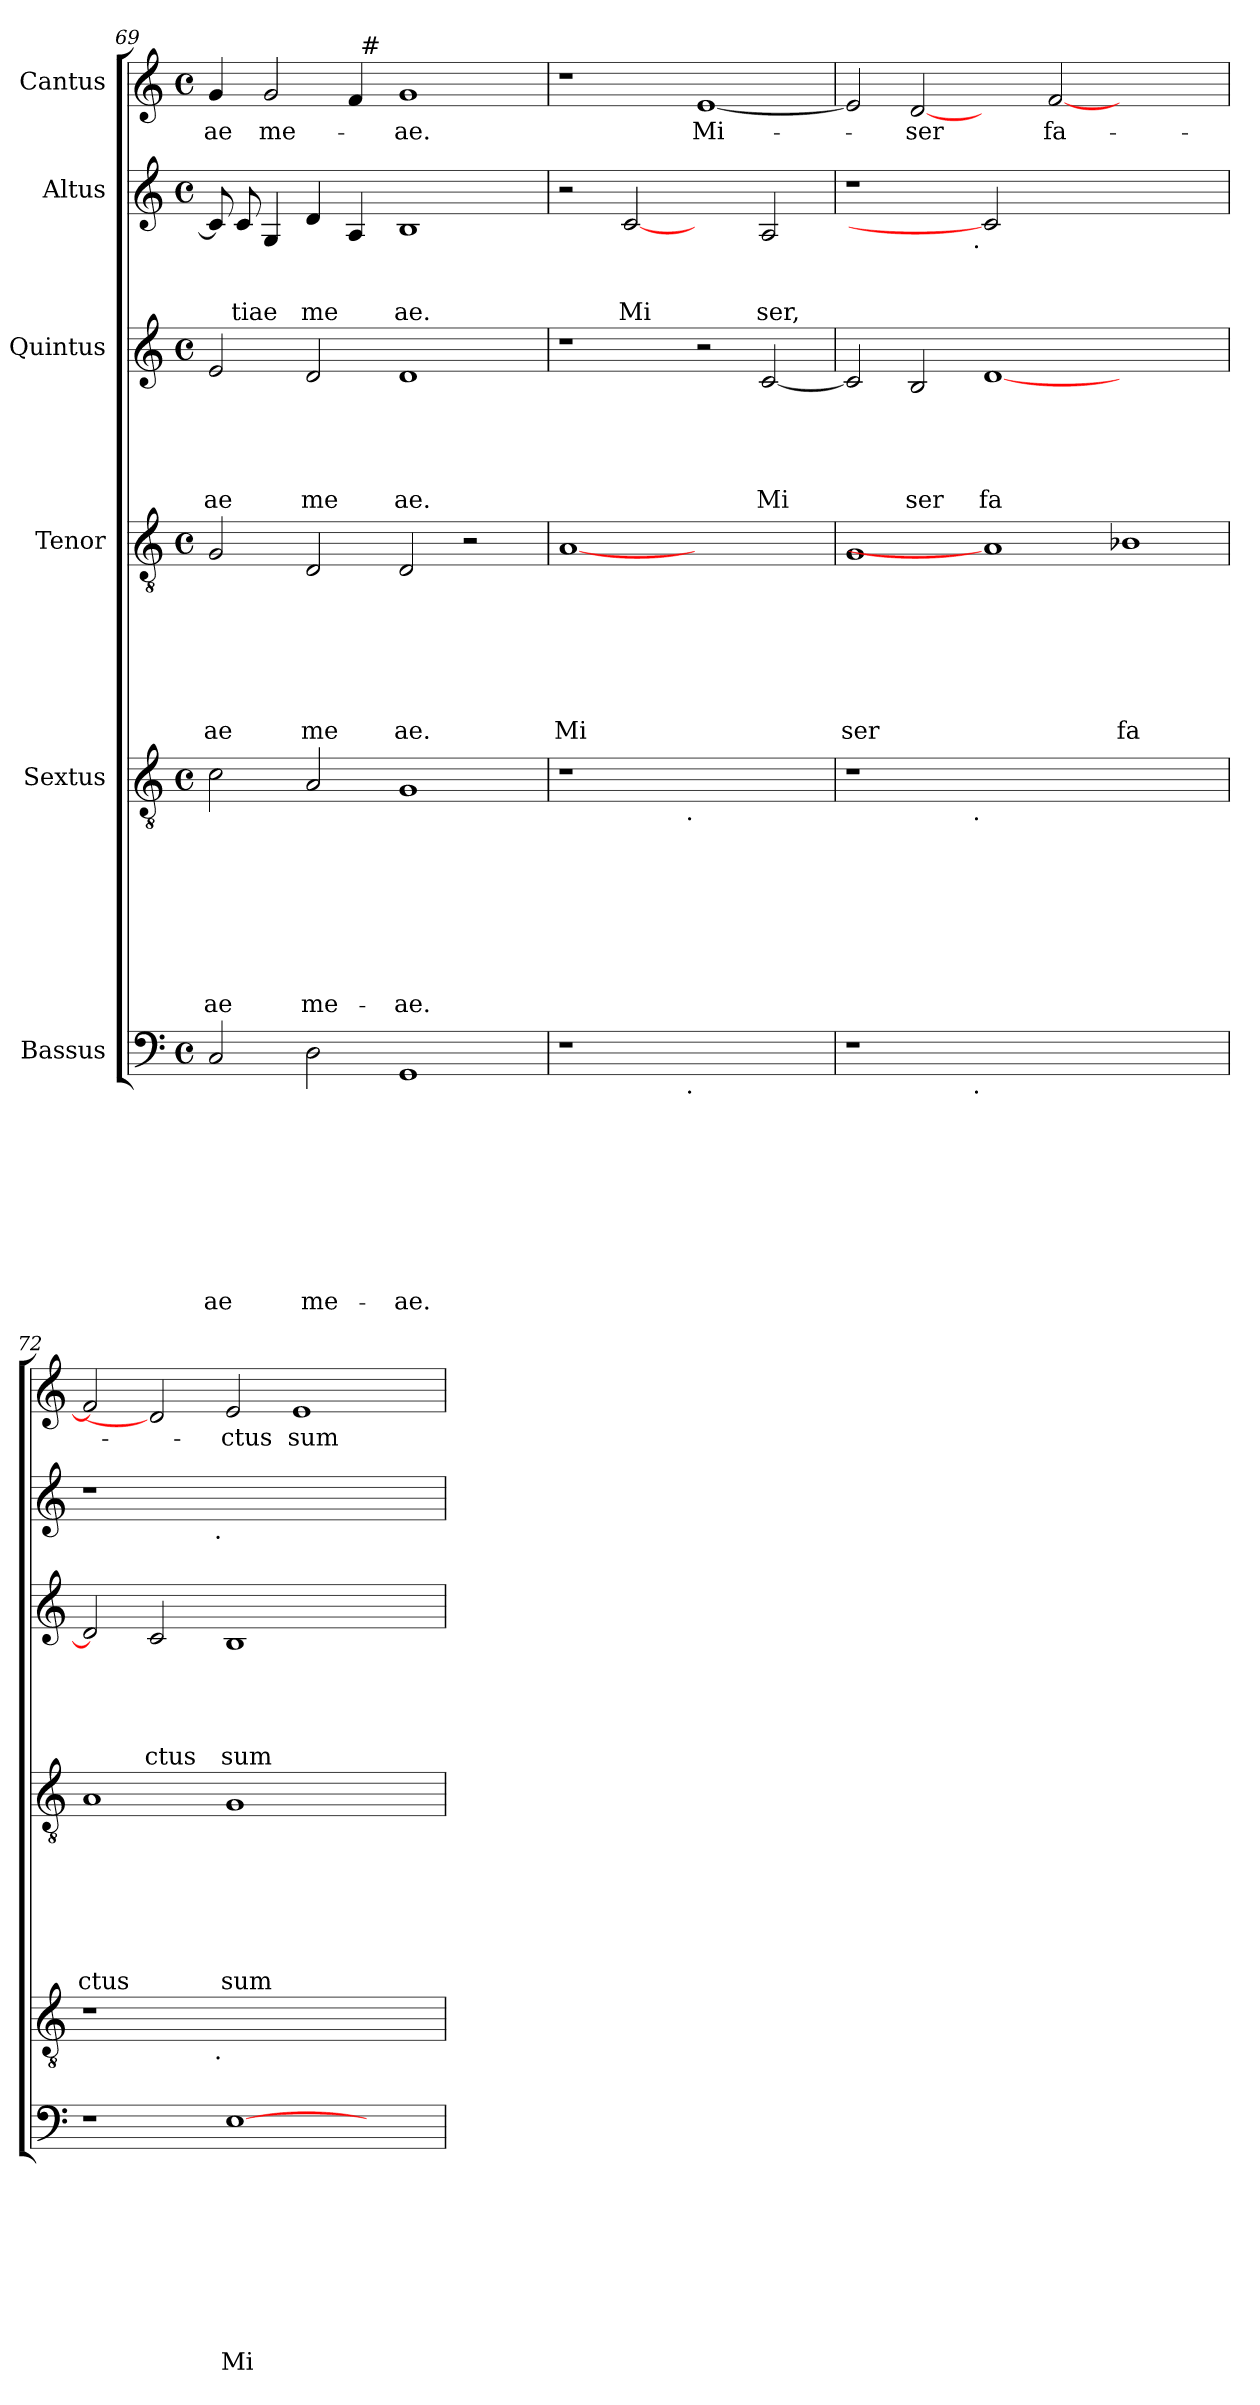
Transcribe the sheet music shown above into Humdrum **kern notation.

**kern	**text	**text	**text	**text	**text	**text	**text	**text	**text	**kern	**text	**text	**text	**text	**text	**text	**text	**text	**kern	**text	**text	**text	**text	**text	**text	**text	**kern	**text	**text	**text	**text	**text	**kern	**text	**text	**text	**kern	**text
*part6	*part6	*part6	*part6	*part6	*part6	*part6	*part6	*part6	*part6	*part5	*part5	*part5	*part5	*part5	*part5	*part5	*part5	*part5	*part4	*part4	*part4	*part4	*part4	*part4	*part4	*part4	*part3	*part3	*part3	*part3	*part3	*part3	*part2	*part2	*part2	*part2	*part1	*part1
*staff6	*staff6	*staff6	*staff6	*staff6	*staff6	*staff6	*staff6	*staff6	*staff6	*staff5	*staff5	*staff5	*staff5	*staff5	*staff5	*staff5	*staff5	*staff5	*staff4	*staff4	*staff4	*staff4	*staff4	*staff4	*staff4	*staff4	*staff3	*staff3	*staff3	*staff3	*staff3	*staff3	*staff2	*staff2	*staff2	*staff2	*staff1	*staff1
*I"Bassus	*	*	*	*	*	*	*	*	*	*I"Sextus	*	*	*	*	*	*	*	*	*I"Tenor	*	*	*	*	*	*	*	*I"Quintus	*	*	*	*	*	*I"Altus	*	*	*	*I"Cantus	*
!!LO:LB:g=z
*clefF4	*	*	*	*	*	*	*	*	*	*clefGv2	*	*	*	*	*	*	*	*	*clefGv2	*	*	*	*	*	*	*	*clefG2	*	*	*	*	*	*clefG2	*	*	*	*clefG2	*
*k[]	*	*	*	*	*	*	*	*	*	*k[]	*	*	*	*	*	*	*	*	*k[]	*	*	*	*	*	*	*	*k[]	*	*	*	*	*	*k[]	*	*	*	*k[]	*
*C:	*	*	*	*	*	*	*	*	*	*C:	*	*	*	*	*	*	*	*	*C:	*	*	*	*	*	*	*	*C:	*	*	*	*	*	*C:	*	*	*	*C:	*
*M4/4	*	*	*	*	*	*	*	*	*	*M4/4	*	*	*	*	*	*	*	*	*M4/4	*	*	*	*	*	*	*	*M4/4	*	*	*	*	*	*M4/4	*	*	*	*M4/4	*
*met(c)	*	*	*	*	*	*	*	*	*	*met(c)	*	*	*	*	*	*	*	*	*met(c)	*	*	*	*	*	*	*	*met(c)	*	*	*	*	*	*met(c)	*	*	*	*met(c)	*
=69	=69	=69	=69	=69	=69	=69	=69	=69	=69	=69	=69	=69	=69	=69	=69	=69	=69	=69	=69	=69	=69	=69	=69	=69	=69	=69	=69	=69	=69	=69	=69	=69	=69	=69	=69	=69	=69	=69
!	!	!	!	!	!	!	!	!	!LO:LY:b	!	!	!	!	!	!	!	!	!LO:LY:b	!	!	!	!	!	!	!	!LO:LY:b	!	!	!	!	!	!LO:LY:b	!	!	!	!	!	!LO:LY:b
*	*	*	*	*	*	*	*	*	*	*	*	*	*	*	*	*	*	*	*	*	*	*	*	*	*	*	*	*	*	*	*	*	*	*	*	*	*^	*
2C/	.	.	.	.	.	.	.	.	ae	2c\	.	.	.	.	.	.	.	-ae	2G/	.	.	.	.	.	.	ae	2e/	.	.	.	.	-ae	8c/]	.	.	.	4g/	2ryy	ae
!	!	!	!	!	!	!	!	!	!	!	!	!	!	!	!	!	!	!	!	!	!	!	!	!	!	!	!	!	!	!	!	!	!	!	!	!LO:LY:b	!	!	!
.	.	.	.	.	.	.	.	.	.	.	.	.	.	.	.	.	.	.	.	.	.	.	.	.	.	.	.	.	.	.	.	.	8c/	.	.	tiae	.	.	.
!	!	!	!	!	!	!	!	!	!	!	!	!	!	!	!	!	!	!	!	!	!	!	!	!	!	!	!	!	!	!	!	!	!	!	!	!	!	!	!LO:LY:b
.	.	.	.	.	.	.	.	.	.	.	.	.	.	.	.	.	.	.	.	.	.	.	.	.	.	.	.	.	.	.	.	.	4G/	.	.	.	2g/	.	me-
!	!	!	!	!	!	!	!	!	!LO:LY:b	!	!	!	!	!	!	!	!	!LO:LY:b	!	!	!	!	!	!	!	!LO:LY:b	!	!	!	!	!	!LO:LY:b	!	!	!	!LO:LY:b	!	!	!
2D\	.	.	.	.	.	.	.	.	me-	2A/	.	.	.	.	.	.	.	me-	2D/	.	.	.	.	.	.	me	2d/	.	.	.	.	me	4d/	.	.	me	.	4ryy	.
.	.	.	.	.	.	.	.	.	.	.	.	.	.	.	.	.	.	.	.	.	.	.	.	.	.	.	.	.	.	.	.	.	4A/	.	.	.	4f/	32ryy	.
!	!	!	!	!	!	!	!	!	!	!	!	!	!	!	!	!	!	!	!	!	!	!	!	!	!	!	!	!	!	!	!	!	!	!	!	!	!	!LO:TX:a:t=#	!
.	.	.	.	.	.	.	.	.	.	.	.	.	.	.	.	.	.	.	.	.	.	.	.	.	.	.	.	.	.	.	.	.	.	.	.	.	.	1ryy	.
!	!	!	!	!	!	!	!	!	!LO:LY:b	!	!	!	!	!	!	!	!	!LO:LY:b	!	!	!	!	!	!	!	!LO:LY:b	!	!	!	!	!	!LO:LY:b	!	!	!	!LO:LY:b	!	!	!LO:LY:b
1GG	.	.	.	.	.	.	.	.	-ae.	1G	.	.	.	.	.	.	.	-ae.	2D/	.	.	.	.	.	.	ae.	1d	.	.	.	.	ae.	1B	.	.	ae.	1g	.	-ae.
.	.	.	.	.	.	.	.	.	.	.	.	.	.	.	.	.	.	.	2r	.	.	.	.	.	.	.	.	.	.	.	.	.	.	.	.	.	.	.	.
.	.	.	.	.	.	.	.	.	.	.	.	.	.	.	.	.	.	.	.	.	.	.	.	.	.	.	.	.	.	.	.	.	.	.	.	.	.	8..ryy	.
=70	=70	=70	=70	=70	=70	=70	=70	=70	=70	=70	=70	=70	=70	=70	=70	=70	=70	=70	=70	=70	=70	=70	=70	=70	=70	=70	=70	=70	=70	=70	=70	=70	=70	=70	=70	=70	=70	=70	=70
!	!	!	!	!	!	!	!	!	!	!	!	!	!	!	!	!	!	!	!	!	!	!	!	!	!	!LO:LY:b	!	!	!	!	!	!	!	!	!	!	!	!	!
*^	*	*	*	*	*	*	*	*	*	*^	*	*	*	*	*	*	*	*	*	*	*	*	*	*	*	*	*	*	*	*	*	*	*	*	*	*	*v	*v	*
1r	2ryy	.	.	.	.	.	.	.	.	.	1r	2ryy	.	.	.	.	.	.	.	.	[1A	.	.	.	.	.	.	Mi	1r	.	.	.	.	.	2r	.	.	.	1r	.
!	!	!	!	!	!	!	!	!	!	!	!	!	!	!	!	!	!	!	!	!	!	!	!	!	!	!	!	!	!	!	!	!	!	!	!	!	!	!LO:LY:b	!	!
.	4...ryy	.	.	.	.	.	.	.	.	.	.	4...ryy	.	.	.	.	.	.	.	.	.	.	.	.	.	.	.	.	.	.	.	.	.	.	[2c	.	.	Mi	.	.
!	!	!	!	!	!	!	!	!	!	!	!	!LO:TX:b:t=.	!	!	!	!	!	!	!	!	!	!	!	!	!	!	!	!	!	!	!	!	!	!	!	!	!	!	!	!
!	!LO:TX:b:t=.	!	!	!	!	!	!	!	!	!	!	!	!	!	!	!	!	!	!	!	!	!	!	!	!	!	!	!	!	!	!	!	!	!	!	!	!	!	!	!
.	1ryy	.	.	.	.	.	.	.	.	.	.	1ryy	.	.	.	.	.	.	.	.	.	.	.	.	.	.	.	.	.	.	.	.	.	.	.	.	.	.	.	.
!	!	!	!	!	!	!	!	!	!	!	!	!	!	!	!	!	!	!	!	!	!	!	!	!	!	!	!	!	!	!	!	!	!	!	!	!	!	!	!	!LO:LY:b
1ryy	.	.	.	.	.	.	.	.	.	.	1ryy	.	.	.	.	.	.	.	.	.	1ryy	.	.	.	.	.	.	.	2r	.	.	.	.	.	2ryy	.	.	.	[<1e	Mi-
!	!	!	!	!	!	!	!	!	!	!	!	!	!	!	!	!	!	!	!	!	!	!	!	!	!	!	!	!	!	!	!	!	!	!LO:LY:b	!	!	!	!LO:LY:b	!	!
.	.	.	.	.	.	.	.	.	.	.	.	.	.	.	.	.	.	.	.	.	.	.	.	.	.	.	.	.	[<2c/	.	.	.	.	Mi	2A/	.	.	ser,	.	.
.	32ryy	.	.	.	.	.	.	.	.	.	.	32ryy	.	.	.	.	.	.	.	.	.	.	.	.	.	.	.	.	.	.	.	.	.	.	.	.	.	.	.	.
=71	=71	=71	=71	=71	=71	=71	=71	=71	=71	=71	=71	=71	=71	=71	=71	=71	=71	=71	=71	=71	=71	=71	=71	=71	=71	=71	=71	=71	=71	=71	=71	=71	=71	=71	=71	=71	=71	=71	=71	=71
!	!	!	!	!	!	!	!	!	!	!	!	!	!	!	!	!	!	!	!	!	!	!	!	!	!	!	!	!LO:LY:b	!	!	!	!	!	!	!	!	!	!	!	!
*	*	*	*	*	*	*	*	*	*	*	*	*	*	*	*	*	*	*	*	*	*	*	*	*	*	*	*	*	*	*	*	*	*	*	*^	*	*	*	*	*
1r	2ryy	.	.	.	.	.	.	.	.	.	1r	2ryy	.	.	.	.	.	.	.	.	1G	.	.	.	.	.	.	ser	2c/]	.	.	.	.	.	1r	2ryy	.	.	.	2e/]	.
!	!	!	!	!	!	!	!	!	!	!	!	!	!	!	!	!	!	!	!	!	!	!	!	!	!	!	!	!	!	!	!	!	!	!LO:LY:b	!	!	!	!	!	!	!LO:LY:b
.	4...ryy	.	.	.	.	.	.	.	.	.	.	4...ryy	.	.	.	.	.	.	.	.	.	.	.	.	.	.	.	.	2B/	.	.	.	.	ser	.	4...ryy	.	.	.	[2d	-ser
!	!	!	!	!	!	!	!	!	!	!	!	!	!	!	!	!	!	!	!	!	!	!	!	!	!	!	!	!	!	!	!	!	!	!	!	!LO:TX:b:t=.	!	!	!	!	!
!	!	!	!	!	!	!	!	!	!	!	!	!LO:TX:b:t=.	!	!	!	!	!	!	!	!	!	!	!	!	!	!	!	!	!	!	!	!	!	!	!	!	!	!	!	!	!
!	!LO:TX:b:t=.	!	!	!	!	!	!	!	!	!	!	!	!	!	!	!	!	!	!	!	!	!	!	!	!	!	!	!	!	!	!	!	!	!	!	!	!	!	!	!	!
.	1ryy	.	.	.	.	.	.	.	.	.	.	1ryy	.	.	.	.	.	.	.	.	.	.	.	.	.	.	.	.	.	.	.	.	.	.	.	1ryy	.	.	.	.	.
!	!	!	!	!	!	!	!	!	!	!	!	!	!	!	!	!	!	!	!	!	!	!	!	!	!	!	!	!	!	!	!	!	!	!LO:LY:b	!	!	!	!	!	!	!
0ryy	.	.	.	.	.	.	.	.	.	.	0ryy	.	.	.	.	.	.	.	.	.	1A]	.	.	.	.	.	.	.	[<1d	.	.	.	.	fa	2c]	.	.	.	.	2ryy	.
!	!	!	!	!	!	!	!	!	!	!	!	!	!	!	!	!	!	!	!	!	!	!	!	!	!	!	!	!	!	!	!	!	!	!	!	!	!	!	!	!	!LO:LY:b
.	.	.	.	.	.	.	.	.	.	.	.	.	.	.	.	.	.	.	.	.	.	.	.	.	.	.	.	.	.	.	.	.	.	.	1.ryy	.	.	.	.	[<2f/	fa-
.	1ryy	.	.	.	.	.	.	.	.	.	.	1ryy	.	.	.	.	.	.	.	.	.	.	.	.	.	.	.	.	.	.	.	.	.	.	.	1ryy	.	.	.	.	.
!	!	!	!	!	!	!	!	!	!	!	!	!	!	!	!	!	!	!	!	!	!	!	!	!	!	!	!	!LO:LY:b	!	!	!	!	!	!	!	!	!	!	!	!	!
.	.	.	.	.	.	.	.	.	.	.	.	.	.	.	.	.	.	.	.	.	1B-X	.	.	.	.	.	.	fa	1ryy	.	.	.	.	.	.	.	.	.	.	1ryy	.
.	32ryy	.	.	.	.	.	.	.	.	.	.	32ryy	.	.	.	.	.	.	.	.	.	.	.	.	.	.	.	.	.	.	.	.	.	.	.	32ryy	.	.	.	.	.
=72	=72	=72	=72	=72	=72	=72	=72	=72	=72	=72	=72	=72	=72	=72	=72	=72	=72	=72	=72	=72	=72	=72	=72	=72	=72	=72	=72	=72	=72	=72	=72	=72	=72	=72	=72	=72	=72	=72	=72	=72	=72
!	!	!	!	!	!	!	!	!	!	!	!	!	!	!	!	!	!	!	!	!	!	!	!	!	!	!	!	!LO:LY:b	!	!	!	!	!	!	!	!	!	!	!	!	!
*v	*v	*	*	*	*	*	*	*	*	*	*	*	*	*	*	*	*	*	*	*	*	*	*	*	*	*	*	*	*	*	*	*	*	*	*	*	*	*	*	*	*
1r	.	.	.	.	.	.	.	.	.	1r	2ryy	.	.	.	.	.	.	.	.	1A	.	.	.	.	.	.	ctus	2d/]	.	.	.	.	.	1r	2ryy	.	.	.	2f/]	.
!	!	!	!	!	!	!	!	!	!	!	!	!	!	!	!	!	!	!	!	!	!	!	!	!	!	!	!	!	!	!	!	!	!LO:LY:b	!	!	!	!	!	!	!
.	.	.	.	.	.	.	.	.	.	.	4...ryy	.	.	.	.	.	.	.	.	.	.	.	.	.	.	.	.	2c/	.	.	.	.	ctus	.	4...ryy	.	.	.	2d]	.
!	!	!	!	!	!	!	!	!	!	!	!	!	!	!	!	!	!	!	!	!	!	!	!	!	!	!	!	!	!	!	!	!	!	!	!LO:TX:b:t=.	!	!	!	!	!
!	!	!	!	!	!	!	!	!	!	!	!LO:TX:b:t=.	!	!	!	!	!	!	!	!	!	!	!	!	!	!	!	!	!	!	!	!	!	!	!	!	!	!	!	!	!
.	.	.	.	.	.	.	.	.	.	.	1ryy	.	.	.	.	.	.	.	.	.	.	.	.	.	.	.	.	.	.	.	.	.	.	.	1ryy	.	.	.	.	.
!	!	!	!	!	!	!	!	!	!LO:LY:b	!	!	!	!	!	!	!	!	!	!	!	!	!	!	!	!	!	!LO:LY:b	!	!	!	!	!	!LO:LY:b	!	!	!	!	!	!	!LO:LY:b
[>1E	.	.	.	.	.	.	.	.	Mi-	1.ryy	.	.	.	.	.	.	.	.	.	1G	.	.	.	.	.	.	sum	1B	.	.	.	.	sum	1.ryy	.	.	.	.	2e/	-ctus
!	!	!	!	!	!	!	!	!	!	!	!	!	!	!	!	!	!	!	!	!	!	!	!	!	!	!	!	!	!	!	!	!	!	!	!	!	!	!	!	!LO:LY:b
.	.	.	.	.	.	.	.	.	.	.	.	.	.	.	.	.	.	.	.	.	.	.	.	.	.	.	.	.	.	.	.	.	.	.	.	.	.	.	1e	sum
.	.	.	.	.	.	.	.	.	.	.	2ryy	.	.	.	.	.	.	.	.	.	.	.	.	.	.	.	.	.	.	.	.	.	.	.	2ryy	.	.	.	.	.
2ryy	.	.	.	.	.	.	.	.	.	.	.	.	.	.	.	.	.	.	.	2ryy	.	.	.	.	.	.	.	2ryy	.	.	.	.	.	.	.	.	.	.	.	.
.	.	.	.	.	.	.	.	.	.	.	32ryy	.	.	.	.	.	.	.	.	.	.	.	.	.	.	.	.	.	.	.	.	.	.	.	32ryy	.	.	.	.	.
*	*	*	*	*	*	*	*	*	*	*v	*v	*	*	*	*	*	*	*	*	*	*	*	*	*	*	*	*	*	*	*	*	*	*	*v	*v	*	*	*	*	*
=	=	=	=	=	=	=	=	=	=	=	=	=	=	=	=	=	=	=	=	=	=	=	=	=	=	=	=	=	=	=	=	=	=	=	=	=	=	=
*-	*-	*-	*-	*-	*-	*-	*-	*-	*-	*-	*-	*-	*-	*-	*-	*-	*-	*-	*-	*-	*-	*-	*-	*-	*-	*-	*-	*-	*-	*-	*-	*-	*-	*-	*-	*-	*-	*-
